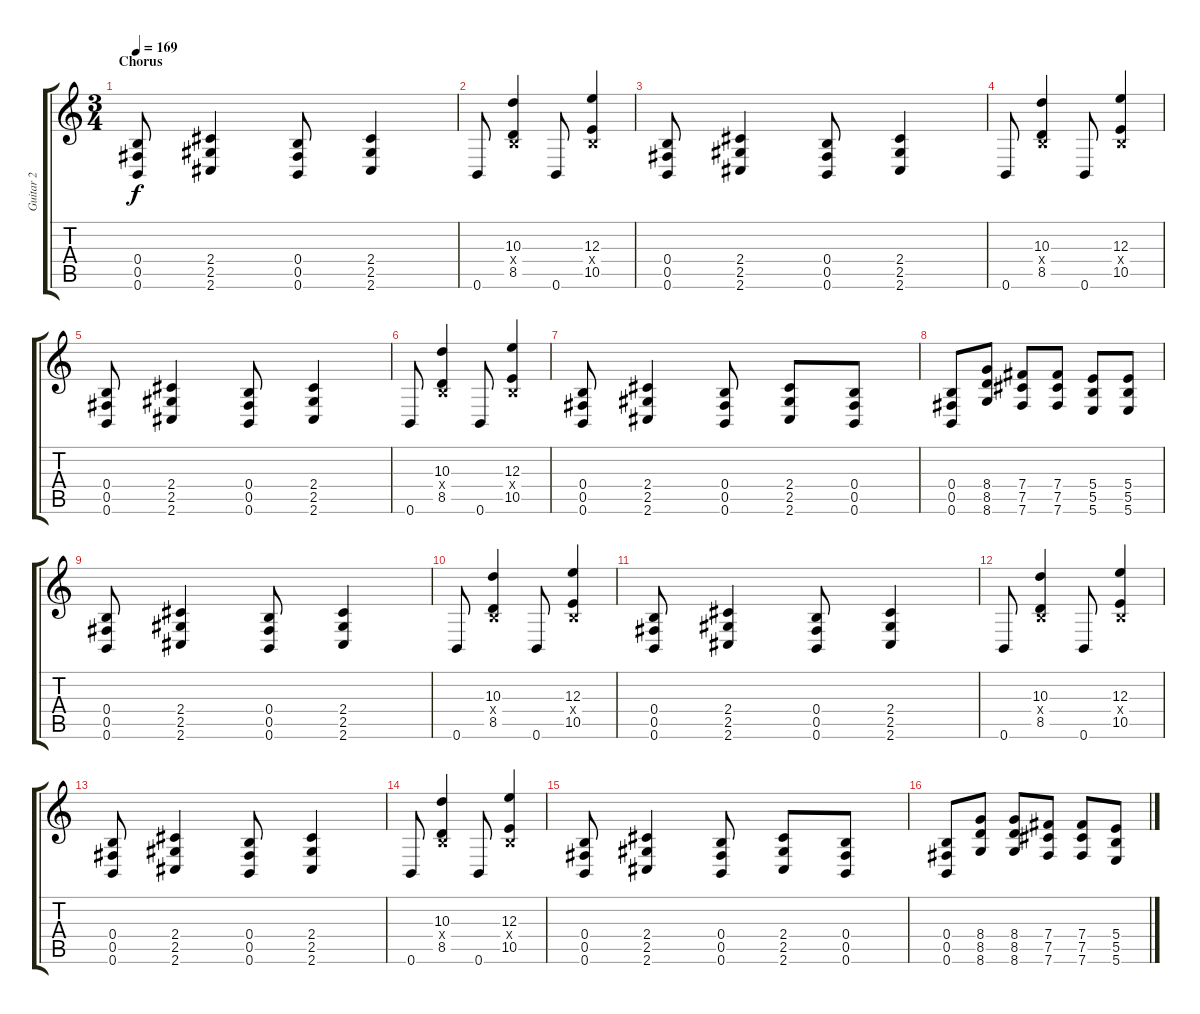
\track ("Guitar 2" "Guitar 2") {instrument distortionguitar}
\staff {score tabs}
\tuning (Db4 Ab3 E3 B2 Gb2 B1) {hide}
\ts (3 4)
\section ("" "Chorus")
\tempo 169
\clef g2
\ks c
(0.4 0.5 0.6).8{dy f} (2.4 2.5 2.6).4 (0.4 0.5 0.6).8 (2.4 2.5 2.6).4 |
0.6.8 (10.3 0.4{x} 8.5).4 0.6.8 (12.3 0.4{x} 10.5).4 |
(0.4 0.5 0.6).8 (2.4 2.5 2.6).4 (0.4 0.5 0.6).8 (2.4 2.5 2.6).4 |
0.6.8 (10.3 0.4{x} 8.5).4 0.6.8 (12.3 0.4{x} 10.5).4 |
(0.4 0.5 0.6).8 (2.4 2.5 2.6).4 (0.4 0.5 0.6).8 (2.4 2.5 2.6).4 |
0.6.8 (10.3 0.4{x} 8.5).4 0.6.8 (12.3 0.4{x} 10.5).4 |
(0.4 0.5 0.6).8 (2.4 2.5 2.6).4 (0.4 0.5 0.6).8 (2.4 2.5 2.6).8 (0.4 0.5 0.6).8 |
(0.4 0.5 0.6).8 (8.4 8.5 8.6).8 (7.4 7.5 7.6).8 (7.4 7.5 7.6).8 (5.4 5.5 5.6).8 (5.4 5.5 5.6).8 |
(0.4 0.5 0.6).8 (2.4 2.5 2.6).4 (0.4 0.5 0.6).8 (2.4 2.5 2.6).4 |
0.6.8 (10.3 0.4{x} 8.5).4 0.6.8 (12.3 0.4{x} 10.5).4 |
(0.4 0.5 0.6).8 (2.4 2.5 2.6).4 (0.4 0.5 0.6).8 (2.4 2.5 2.6).4 |
0.6.8 (10.3 0.4{x} 8.5).4 0.6.8 (12.3 0.4{x} 10.5).4 |
(0.4 0.5 0.6).8 (2.4 2.5 2.6).4 (0.4 0.5 0.6).8 (2.4 2.5 2.6).4 |
0.6.8 (10.3 0.4{x} 8.5).4 0.6.8 (12.3 0.4{x} 10.5).4 |
(0.4 0.5 0.6).8 (2.4 2.5 2.6).4 (0.4 0.5 0.6).8 (2.4 2.5 2.6).8 (0.4 0.5 0.6).8 |
(0.4 0.5 0.6).8 (8.4 8.5 8.6).8 (8.4 8.5 8.6).8 (7.4 7.5 7.6).8 (7.4 7.5 7.6).8 (5.4 5.5 5.6).8
